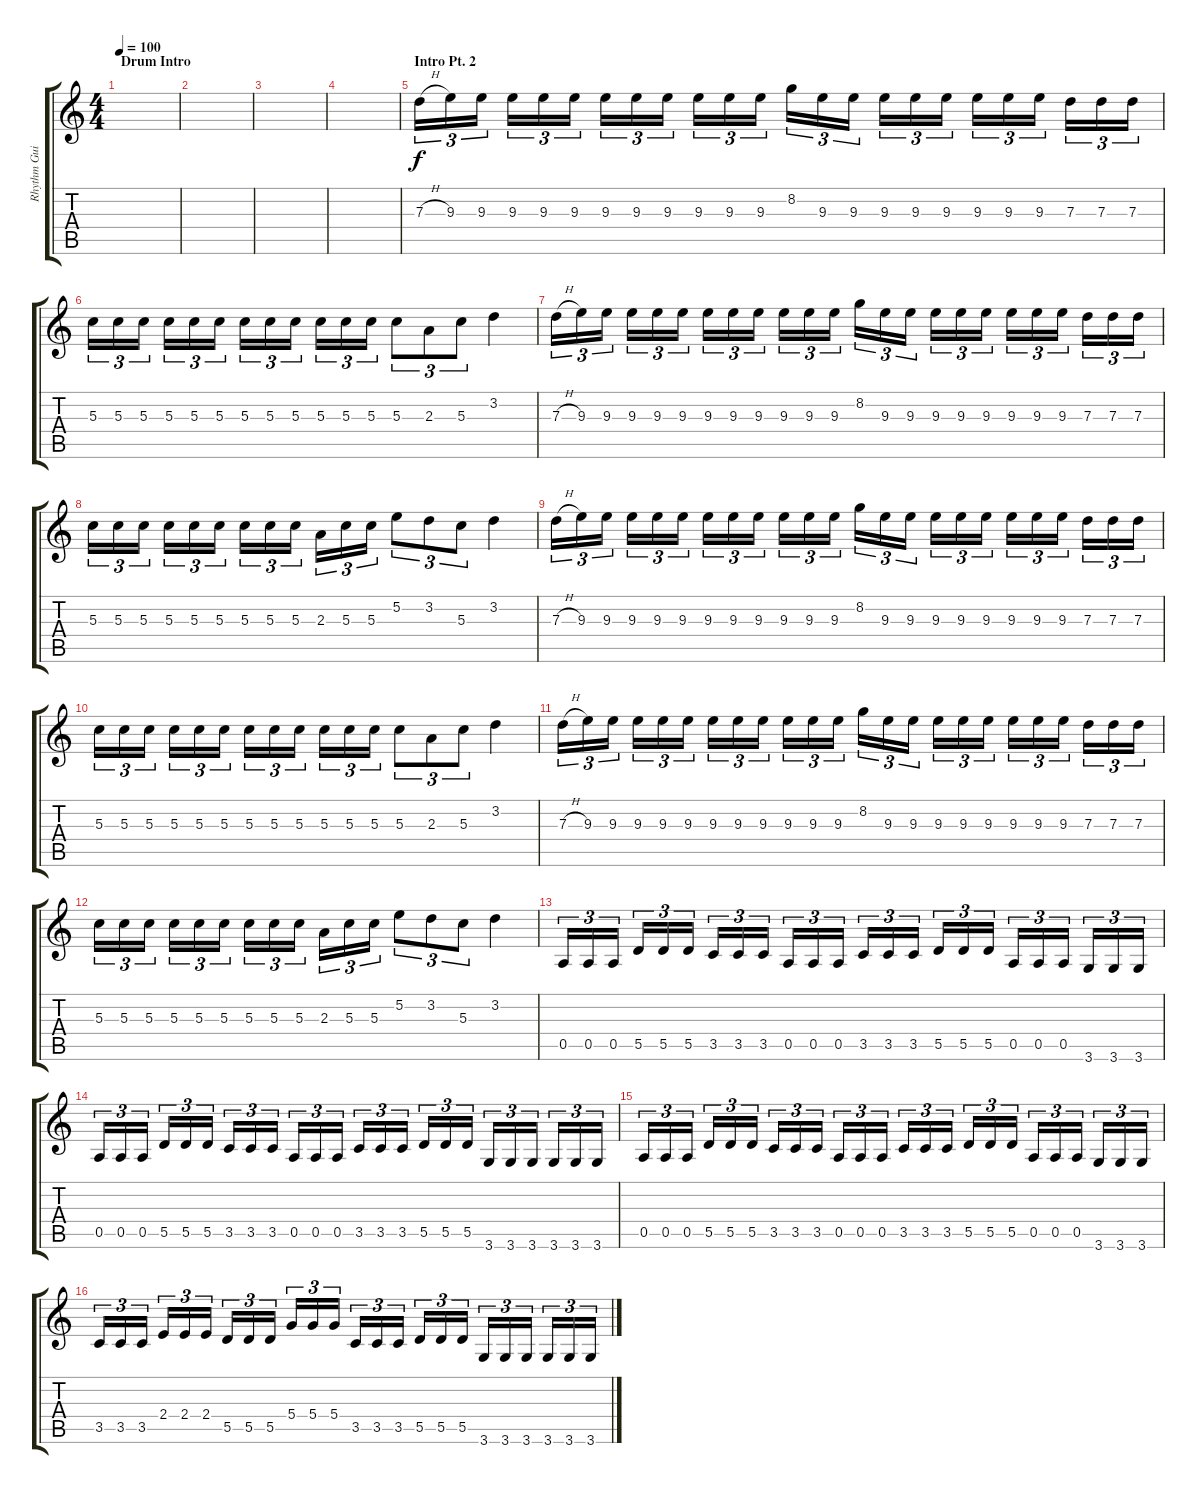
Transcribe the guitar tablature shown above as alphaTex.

\track ("Rhythm Guitar" "Rhythm Gui") {instrument distortionguitar}
\staff {score tabs}
\tuning (E4 B3 G3 D3 A2 E2) {hide}
\ts (4 4)
\section ("" "Drum Intro")
\tempo 100
\clef g2
\ks c
|
|
|
|
\section ("" "Intro Pt. 2")
7.3{h}.16{tu (3 2)} 9.3.16{tu (3 2)} 9.3.16{tu (3 2)} 9.3.16{tu (3 2)} 9.3.16{tu (3 2)} 9.3.16{tu (3 2)} 9.3.16{tu (3 2)} 9.3.16{tu (3 2)} 9.3.16{tu (3 2)} 9.3.16{tu (3 2)} 9.3.16{tu (3 2)} 9.3.16{tu (3 2)} 8.2.16{tu (3 2)} 9.3.16{tu (3 2)} 9.3.16{tu (3 2)} 9.3.16{tu (3 2)} 9.3.16{tu (3 2)} 9.3.16{tu (3 2)} 9.3.16{tu (3 2)} 9.3.16{tu (3 2)} 9.3.16{tu (3 2)} 7.3.16{tu (3 2)} 7.3.16{tu (3 2)} 7.3.16{tu (3 2)} |
5.3.16{tu (3 2)} 5.3.16{tu (3 2)} 5.3.16{tu (3 2)} 5.3.16{tu (3 2)} 5.3.16{tu (3 2)} 5.3.16{tu (3 2)} 5.3.16{tu (3 2)} 5.3.16{tu (3 2)} 5.3.16{tu (3 2)} 5.3.16{tu (3 2)} 5.3.16{tu (3 2)} 5.3.16{tu (3 2)} 5.3.8{tu (3 2)} 2.3.8{tu (3 2)} 5.3.8{tu (3 2)} 3.2.4 |
7.3{h}.16{tu (3 2)} 9.3.16{tu (3 2)} 9.3.16{tu (3 2)} 9.3.16{tu (3 2)} 9.3.16{tu (3 2)} 9.3.16{tu (3 2)} 9.3.16{tu (3 2)} 9.3.16{tu (3 2)} 9.3.16{tu (3 2)} 9.3.16{tu (3 2)} 9.3.16{tu (3 2)} 9.3.16{tu (3 2)} 8.2.16{tu (3 2)} 9.3.16{tu (3 2)} 9.3.16{tu (3 2)} 9.3.16{tu (3 2)} 9.3.16{tu (3 2)} 9.3.16{tu (3 2)} 9.3.16{tu (3 2)} 9.3.16{tu (3 2)} 9.3.16{tu (3 2)} 7.3.16{tu (3 2)} 7.3.16{tu (3 2)} 7.3.16{tu (3 2)} |
5.3.16{tu (3 2)} 5.3.16{tu (3 2)} 5.3.16{tu (3 2)} 5.3.16{tu (3 2)} 5.3.16{tu (3 2)} 5.3.16{tu (3 2)} 5.3.16{tu (3 2)} 5.3.16{tu (3 2)} 5.3.16{tu (3 2)} 2.3.16{tu (3 2)} 5.3.16{tu (3 2)} 5.3.16{tu (3 2)} 5.2.8{tu (3 2)} 3.2.8{tu (3 2)} 5.3.8{tu (3 2)} 3.2.4 |
7.3{h}.16{tu (3 2)} 9.3.16{tu (3 2)} 9.3.16{tu (3 2)} 9.3.16{tu (3 2)} 9.3.16{tu (3 2)} 9.3.16{tu (3 2)} 9.3.16{tu (3 2)} 9.3.16{tu (3 2)} 9.3.16{tu (3 2)} 9.3.16{tu (3 2)} 9.3.16{tu (3 2)} 9.3.16{tu (3 2)} 8.2.16{tu (3 2)} 9.3.16{tu (3 2)} 9.3.16{tu (3 2)} 9.3.16{tu (3 2)} 9.3.16{tu (3 2)} 9.3.16{tu (3 2)} 9.3.16{tu (3 2)} 9.3.16{tu (3 2)} 9.3.16{tu (3 2)} 7.3.16{tu (3 2)} 7.3.16{tu (3 2)} 7.3.16{tu (3 2)} |
5.3.16{tu (3 2)} 5.3.16{tu (3 2)} 5.3.16{tu (3 2)} 5.3.16{tu (3 2)} 5.3.16{tu (3 2)} 5.3.16{tu (3 2)} 5.3.16{tu (3 2)} 5.3.16{tu (3 2)} 5.3.16{tu (3 2)} 5.3.16{tu (3 2)} 5.3.16{tu (3 2)} 5.3.16{tu (3 2)} 5.3.8{tu (3 2)} 2.3.8{tu (3 2)} 5.3.8{tu (3 2)} 3.2.4 |
7.3{h}.16{tu (3 2)} 9.3.16{tu (3 2)} 9.3.16{tu (3 2)} 9.3.16{tu (3 2)} 9.3.16{tu (3 2)} 9.3.16{tu (3 2)} 9.3.16{tu (3 2)} 9.3.16{tu (3 2)} 9.3.16{tu (3 2)} 9.3.16{tu (3 2)} 9.3.16{tu (3 2)} 9.3.16{tu (3 2)} 8.2.16{tu (3 2)} 9.3.16{tu (3 2)} 9.3.16{tu (3 2)} 9.3.16{tu (3 2)} 9.3.16{tu (3 2)} 9.3.16{tu (3 2)} 9.3.16{tu (3 2)} 9.3.16{tu (3 2)} 9.3.16{tu (3 2)} 7.3.16{tu (3 2)} 7.3.16{tu (3 2)} 7.3.16{tu (3 2)} |
5.3.16{tu (3 2)} 5.3.16{tu (3 2)} 5.3.16{tu (3 2)} 5.3.16{tu (3 2)} 5.3.16{tu (3 2)} 5.3.16{tu (3 2)} 5.3.16{tu (3 2)} 5.3.16{tu (3 2)} 5.3.16{tu (3 2)} 2.3.16{tu (3 2)} 5.3.16{tu (3 2)} 5.3.16{tu (3 2)} 5.2.8{tu (3 2)} 3.2.8{tu (3 2)} 5.3.8{tu (3 2)} 3.2.4 |
0.5.16{tu (3 2)} 0.5.16{tu (3 2)} 0.5.16{tu (3 2)} 5.5.16{tu (3 2)} 5.5.16{tu (3 2)} 5.5.16{tu (3 2)} 3.5.16{tu (3 2)} 3.5.16{tu (3 2)} 3.5.16{tu (3 2)} 0.5.16{tu (3 2)} 0.5.16{tu (3 2)} 0.5.16{tu (3 2)} 3.5.16{tu (3 2)} 3.5.16{tu (3 2)} 3.5.16{tu (3 2)} 5.5.16{tu (3 2)} 5.5.16{tu (3 2)} 5.5.16{tu (3 2)} 0.5.16{tu (3 2)} 0.5.16{tu (3 2)} 0.5.16{tu (3 2)} 3.6.16{tu (3 2)} 3.6.16{tu (3 2)} 3.6.16{tu (3 2)} |
0.5.16{tu (3 2)} 0.5.16{tu (3 2)} 0.5.16{tu (3 2)} 5.5.16{tu (3 2)} 5.5.16{tu (3 2)} 5.5.16{tu (3 2)} 3.5.16{tu (3 2)} 3.5.16{tu (3 2)} 3.5.16{tu (3 2)} 0.5.16{tu (3 2)} 0.5.16{tu (3 2)} 0.5.16{tu (3 2)} 3.5.16{tu (3 2)} 3.5.16{tu (3 2)} 3.5.16{tu (3 2)} 5.5.16{tu (3 2)} 5.5.16{tu (3 2)} 5.5.16{tu (3 2)} 3.6.16{tu (3 2)} 3.6.16{tu (3 2)} 3.6.16{tu (3 2)} 3.6.16{tu (3 2)} 3.6.16{tu (3 2)} 3.6.16{tu (3 2)} |
0.5.16{tu (3 2)} 0.5.16{tu (3 2)} 0.5.16{tu (3 2)} 5.5.16{tu (3 2)} 5.5.16{tu (3 2)} 5.5.16{tu (3 2)} 3.5.16{tu (3 2)} 3.5.16{tu (3 2)} 3.5.16{tu (3 2)} 0.5.16{tu (3 2)} 0.5.16{tu (3 2)} 0.5.16{tu (3 2)} 3.5.16{tu (3 2)} 3.5.16{tu (3 2)} 3.5.16{tu (3 2)} 5.5.16{tu (3 2)} 5.5.16{tu (3 2)} 5.5.16{tu (3 2)} 0.5.16{tu (3 2)} 0.5.16{tu (3 2)} 0.5.16{tu (3 2)} 3.6.16{tu (3 2)} 3.6.16{tu (3 2)} 3.6.16{tu (3 2)} |
3.5.16{tu (3 2)} 3.5.16{tu (3 2)} 3.5.16{tu (3 2)} 2.4.16{tu (3 2)} 2.4.16{tu (3 2)} 2.4.16{tu (3 2)} 5.5.16{tu (3 2)} 5.5.16{tu (3 2)} 5.5.16{tu (3 2)} 5.4.16{tu (3 2)} 5.4.16{tu (3 2)} 5.4.16{tu (3 2)} 3.5.16{tu (3 2)} 3.5.16{tu (3 2)} 3.5.16{tu (3 2)} 5.5.16{tu (3 2)} 5.5.16{tu (3 2)} 5.5.16{tu (3 2)} 3.6.16{tu (3 2)} 3.6.16{tu (3 2)} 3.6.16{tu (3 2)} 3.6.16{tu (3 2)} 3.6.16{tu (3 2)} 3.6.16{tu (3 2)}
